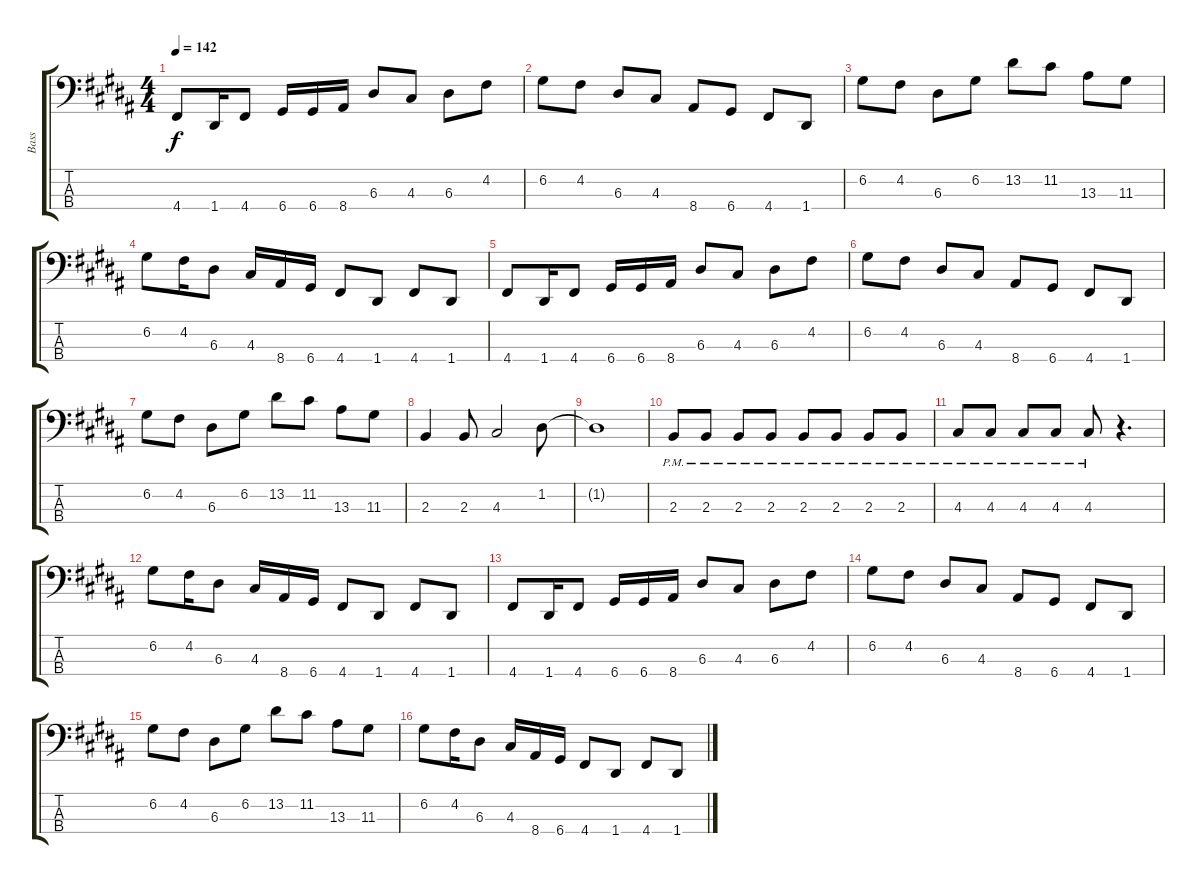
\track ("Bass" "Bass") {instrument electricbassfinger}
\staff {score tabs}
\tuning (G2 D2 A1 D1) {hide}
\ts (4 4)
\tempo 142
\clef f4
\ks b
4.4.8{dy f} 1.4.16 4.4.8 6.4.16 6.4.16 8.4.16 6.3.8 4.3.8 6.3.8 4.2.8 |
6.2.8 4.2.8 6.3.8 4.3.8 8.4.8 6.4.8 4.4.8 1.4.8 |
6.2.8 4.2.8 6.3.8 6.2.8 13.2.8 11.2.8 13.3.8 11.3.8 |
6.2.8 4.2.16 6.3.8 4.3.16 8.4.16 6.4.16 4.4.8 1.4.8 4.4.8 1.4.8 |
4.4.8 1.4.16 4.4.8 6.4.16 6.4.16 8.4.16 6.3.8 4.3.8 6.3.8 4.2.8 |
6.2.8 4.2.8 6.3.8 4.3.8 8.4.8 6.4.8 4.4.8 1.4.8 |
6.2.8 4.2.8 6.3.8 6.2.8 13.2.8 11.2.8 13.3.8 11.3.8 |
2.3.4 2.3.8 4.3.2 1.2.8 |
1.2{t}.1 |
2.3{pm}.8 2.3{pm}.8 2.3{pm}.8 2.3{pm}.8 2.3{pm}.8 2.3{pm}.8 2.3{pm}.8 2.3{pm}.8 |
4.3{pm}.8 4.3{pm}.8 4.3{pm}.8 4.3{pm}.8 4.3{pm}.8 r.4{d} |
6.2.8 4.2.16 6.3.8 4.3.16 8.4.16 6.4.16 4.4.8 1.4.8 4.4.8 1.4.8 |
4.4.8 1.4.16 4.4.8 6.4.16 6.4.16 8.4.16 6.3.8 4.3.8 6.3.8 4.2.8 |
6.2.8 4.2.8 6.3.8 4.3.8 8.4.8 6.4.8 4.4.8 1.4.8 |
6.2.8 4.2.8 6.3.8 6.2.8 13.2.8 11.2.8 13.3.8 11.3.8 |
6.2.8 4.2.16 6.3.8 4.3.16 8.4.16 6.4.16 4.4.8 1.4.8 4.4.8 1.4.8
